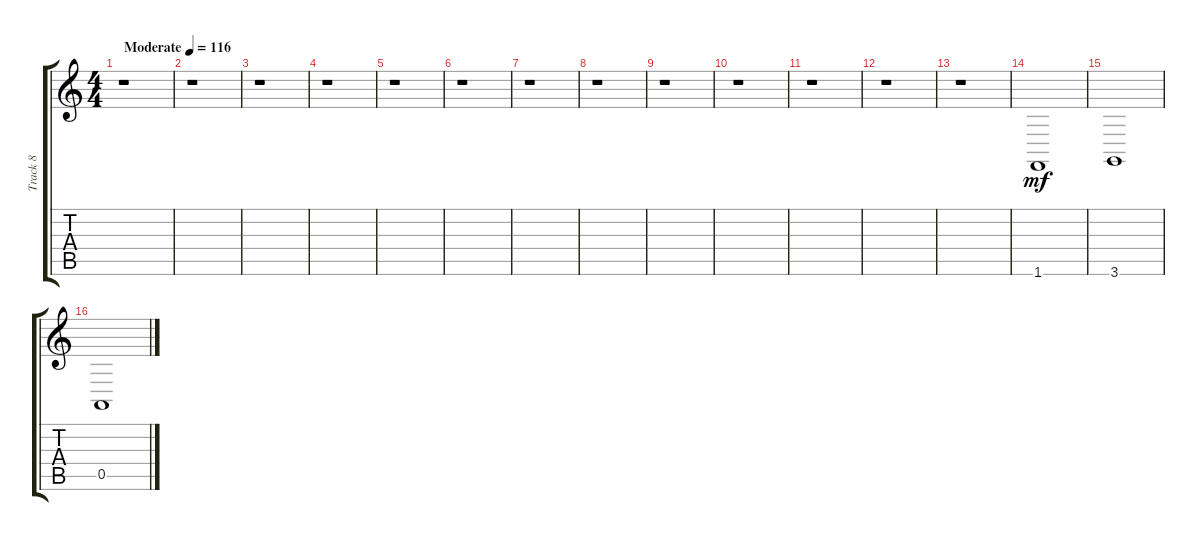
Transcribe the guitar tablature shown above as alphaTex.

\track ("Track 8" "Track 8") {instrument lead2sawtooth}
\staff {score tabs}
\tuning (E4 B3 G3 D3 A2 E2) {hide}
\ts (4 4)
\tempo (116 "Moderate")
\clef g2
\ks c
r.1{dy mf instrument lead2sawtooth} |
r.1 |
r.1 |
r.1 |
r.1 |
r.1 |
r.1 |
r.1 |
r.1 |
r.1 |
r.1 |
r.1 |
r.1 |
1.6.1 |
3.6.1 |
0.5.1
